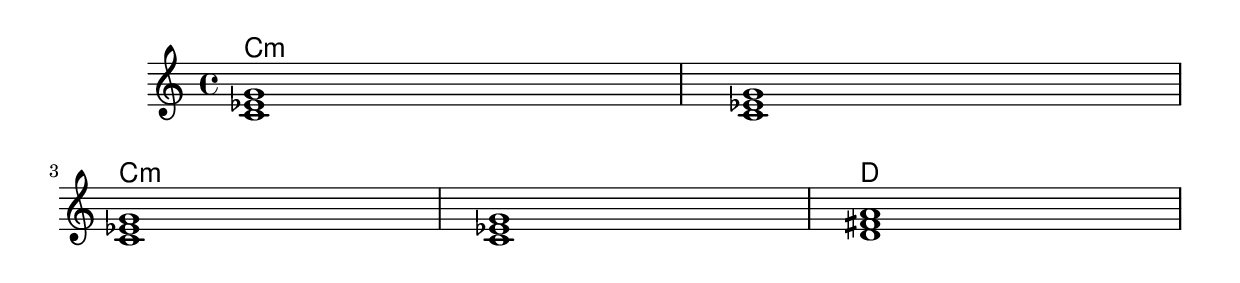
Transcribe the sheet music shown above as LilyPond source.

%% Do not edit this file; it is automatically
%% generated from LSR http://lsr.dsi.unimi.it
%% This file is in the public domain.
\version "2.13.10"

\header {
  lsrtags = "chords"

%% Translation of GIT committish: 45fc8488655f9ea122d1ec6e3328892618bd6971
  texidoces = "
Se pueden imprimir los acordes exclusivamente al comienzo de las
líneas y cuando cambia el acorde.

"
  doctitlees = "Imprimir los acordes cuando se produce un cambio"

%% Translation of GIT committish: d96023d8792c8af202c7cb8508010c0d3648899d
  texidocde = "
Akkordsymbole können so eingestellt werden, dass sie nur zu Beginn der Zeile
und bei Akkordwechseln angezeigt werden.

"
  doctitlede = "Akkordsymbole bei Wechsel anzeigen"

  texidoc = "
Chord names can be displayed only at the start of lines and when the
chord changes.

"
  doctitle = "Showing chords at changes"
} % begin verbatim

harmonies = \chordmode {
  c1:m c:m \break c:m c:m d
}
<<
  \new ChordNames {
    \set chordChanges = ##t
    \harmonies
  }
  \new Staff {
    \relative c' { \harmonies }
  }
>>

